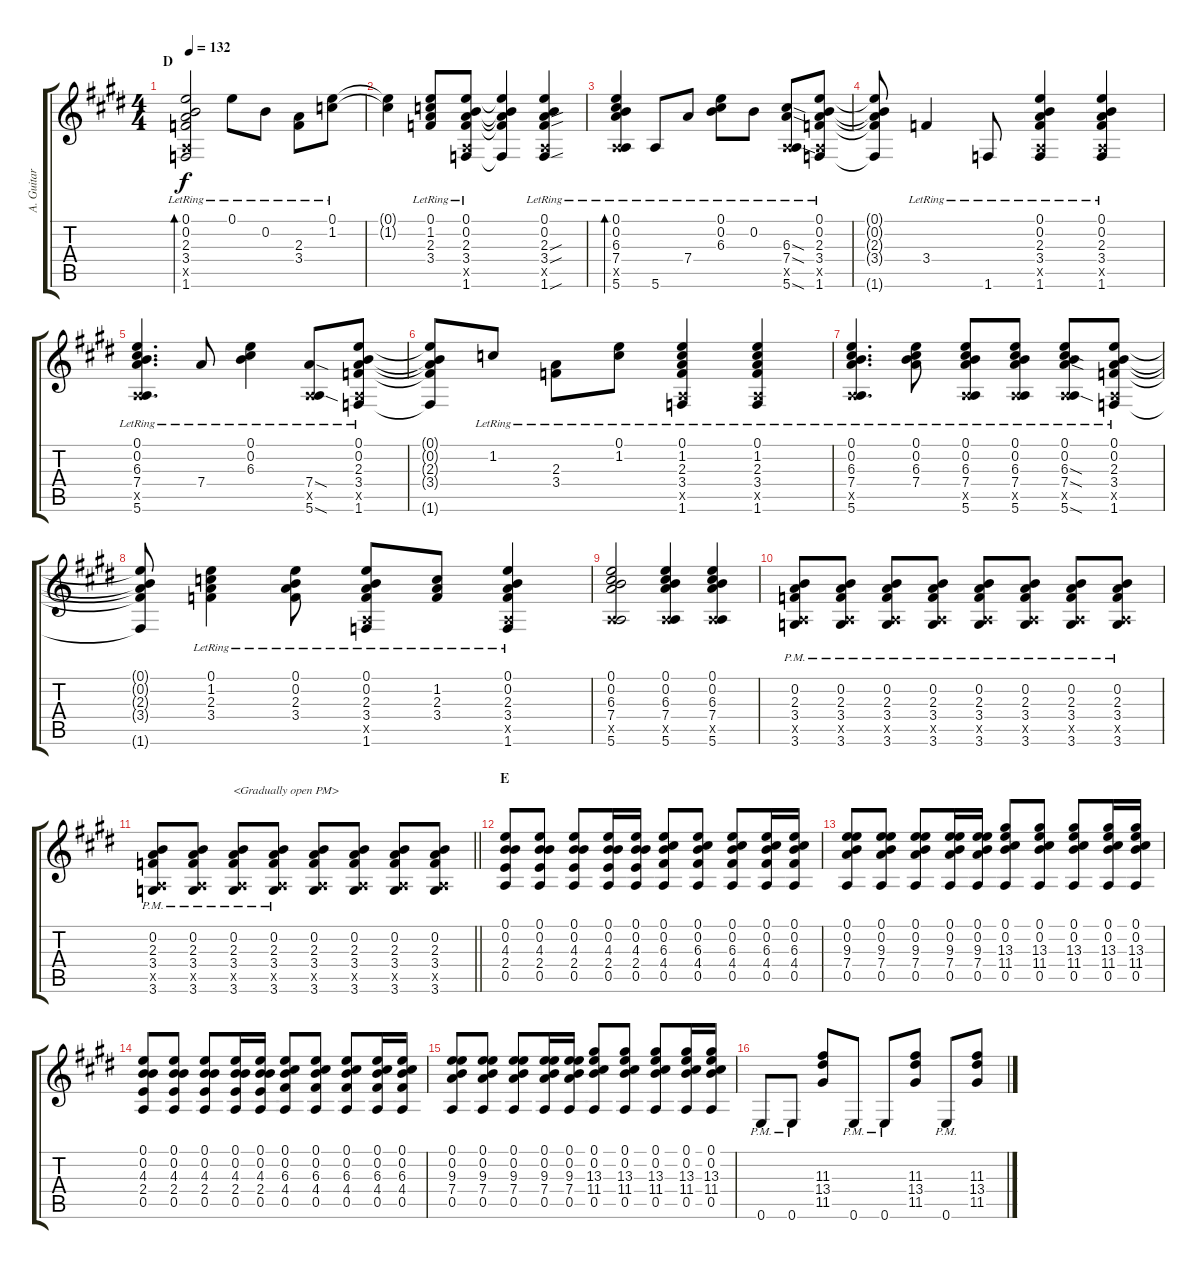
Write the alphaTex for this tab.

\track ("A. Guitar" "A. Guitar") {instrument acousticguitarsteel}
\staff {score tabs}
\tuning (E4 B3 G3 D3 A2 E2) {hide}
\ts (4 4)
\section ("" "D")
\tempo 132
\clef g2
\ks e
(0.1{lr} 0.2{lr} 2.3{lr} 3.4{lr} 0.5{x} 1.6{lr}).2{bd 120 dy f} 0.1{lr}.8 0.2{lr}.8 (2.3{lr} 3.4{lr}).8 (0.1{lr} 1.2{lr}).8 |
(0.1{t} 1.2{t}).4 (0.1{lr} 1.2{lr} 2.3{lr} 3.4{lr}).8 (0.1{lr} 0.2{lr} 2.3{lr} 3.4{lr} 0.5{x} 1.6{lr}).8 (0.1{t} 0.2{t} 2.3{t} 3.4{t} 1.6{t}).4 (0.1{lr} 0.2{lr} 2.3{sou lr} 3.4{sou lr} 0.5{x} 1.6{sou lr}).4 |
(0.1{lr} 0.2{lr} 6.3{lr} 7.4{lr} 0.5{x} 5.6{lr}).4{bd 120} 5.6{lr}.8 7.4{lr}.8 (0.1{lr} 0.2{lr} 6.3{lr}).8 0.2{lr}.8 (6.3{sod lr} 7.4{sod lr} 0.5{x} 5.6{sod lr}).8 (0.1{lr} 0.2{lr} 2.3{lr} 3.4{lr} 0.5{x} 1.6{lr}).8 |
(0.1{t} 0.2{t} 2.3{t} 3.4{t} 1.6{t}).8 3.4{lr}.4 1.6{lr}.8 (0.1{lr} 0.2{lr} 2.3{lr} 3.4{lr} 0.5{x} 1.6{lr}).4 (0.1{lr} 0.2{lr} 2.3{lr} 3.4{lr} 0.5{x} 1.6{lr}).4 |
(0.1{lr} 0.2{lr} 6.3{lr} 7.4{lr} 0.5{x} 5.6{lr}).4{d} 7.4{lr}.8 (0.1{lr} 0.2{lr} 6.3{lr}).4 (7.4{sod lr} 0.5{x} 5.6{sod lr}).8 (0.1{lr} 0.2{lr} 2.3{lr} 3.4{lr} 0.5{x} 1.6{lr}).8 |
(0.1{t} 0.2{t} 2.3{t} 3.4{t} 1.6{t}).8 1.2{lr}.8 (2.3{lr} 3.4{lr}).8 (0.1{lr} 1.2{lr}).8 (0.1{lr} 1.2{lr} 2.3{lr} 3.4{lr} 0.5{x} 1.6{lr}).4 (0.1{lr} 1.2{lr} 2.3{lr} 3.4{lr} 0.5{x} 1.6{lr}).4 |
(0.1{lr} 0.2{lr} 6.3{lr} 7.4{lr} 0.5{x} 5.6{lr}).4{d} (0.1{lr} 0.2{lr} 6.3{lr} 7.4{lr}).8 (0.1{lr} 0.2{lr} 6.3{lr} 7.4{lr} 0.5{x} 5.6{lr}).8 (0.1{lr} 0.2{lr} 6.3{lr} 7.4{lr} 0.5{x} 5.6{lr}).8 (0.1{lr} 0.2{lr} 6.3{sod lr} 7.4{sod lr} 0.5{x} 5.6{sod lr}).8 (0.1{lr} 0.2{lr} 2.3{lr} 3.4{lr} 0.5{x} 1.6{lr}).8 |
(0.1{t} 0.2{t} 2.3{t} 3.4{t} 1.6{t}).8 (0.1{lr} 1.2{lr} 2.3{lr} 3.4{lr}).4 (0.1{lr} 0.2{lr} 2.3{lr} 3.4{lr}).8 (0.1{lr} 0.2{lr} 2.3{lr} 3.4{lr} 0.5{x} 1.6{lr}).8 (1.2{lr} 2.3{lr} 3.4{lr}).8 (0.1{lr} 0.2{lr} 2.3{lr} 3.4{lr} 0.5{x} 1.6{lr}).4 |
(0.1 0.2 6.3 7.4 0.5{x} 5.6).2 (0.1 0.2 6.3 7.4 0.5{x} 5.6).4 (0.1 0.2 6.3 7.4 0.5{x} 5.6).4 |
(0.2{pm} 2.3{pm} 3.4{pm} 0.5{x} 3.6{pm}).8 (0.2{pm} 2.3{pm} 3.4{pm} 0.5{x} 3.6{pm}).8 (0.2{pm} 2.3{pm} 3.4{pm} 0.5{x} 3.6{pm}).8 (0.2{pm} 2.3{pm} 3.4{pm} 0.5{x} 3.6{pm}).8 (0.2{pm} 2.3{pm} 3.4{pm} 0.5{x} 3.6{pm}).8 (0.2{pm} 2.3{pm} 3.4{pm} 0.5{x} 3.6{pm}).8 (0.2{pm} 2.3{pm} 3.4{pm} 0.5{x} 3.6{pm}).8 (0.2{pm} 2.3{pm} 3.4{pm} 0.5{x} 3.6{pm}).8 |
\barLineRight lightlight
(0.2{pm} 2.3{pm} 3.4{pm} 0.5{x} 3.6{pm}).8 (0.2{pm} 2.3{pm} 3.4{pm} 0.5{x} 3.6{pm}).8 (0.2{pm} 2.3{pm} 3.4{pm} 0.5{x} 3.6{pm}).8{txt "<Gradually open PM>"} (0.2{pm} 2.3{pm} 3.4{pm} 0.5{x} 3.6{pm}).8 (0.2 2.3 3.4 0.5{x} 3.6).8 (0.2 2.3 3.4 0.5{x} 3.6).8 (0.2 2.3 3.4 0.5{x} 3.6).8 (0.2 2.3 3.4 0.5{x} 3.6).8 |
\section ("" "E")
(0.1 0.2 4.3 2.4 0.5).8 (0.1 0.2 4.3 2.4 0.5).8 (0.1 0.2 4.3 2.4 0.5).8 (0.1 0.2 4.3 2.4 0.5).16 (0.1 0.2 4.3 2.4 0.5).16 (0.1 0.2 6.3 4.4 0.5).8 (0.1 0.2 6.3 4.4 0.5).8 (0.1 0.2 6.3 4.4 0.5).8 (0.1 0.2 6.3 4.4 0.5).16 (0.1 0.2 6.3 4.4 0.5).16 |
(0.1 0.2 9.3 7.4 0.5).8 (0.1 0.2 9.3 7.4 0.5).8 (0.1 0.2 9.3 7.4 0.5).8 (0.1 0.2 9.3 7.4 0.5).16 (0.1 0.2 9.3 7.4 0.5).16 (0.1 0.2 13.3 11.4 0.5).8 (0.1 0.2 13.3 11.4 0.5).8 (0.1 0.2 13.3 11.4 0.5).8 (0.1 0.2 13.3 11.4 0.5).16 (0.1 0.2 13.3 11.4 0.5).16 |
(0.1 0.2 4.3 2.4 0.5).8 (0.1 0.2 4.3 2.4 0.5).8 (0.1 0.2 4.3 2.4 0.5).8 (0.1 0.2 4.3 2.4 0.5).16 (0.1 0.2 4.3 2.4 0.5).16 (0.1 0.2 6.3 4.4 0.5).8 (0.1 0.2 6.3 4.4 0.5).8 (0.1 0.2 6.3 4.4 0.5).8 (0.1 0.2 6.3 4.4 0.5).16 (0.1 0.2 6.3 4.4 0.5).16 |
(0.1 0.2 9.3 7.4 0.5).8 (0.1 0.2 9.3 7.4 0.5).8 (0.1 0.2 9.3 7.4 0.5).8 (0.1 0.2 9.3 7.4 0.5).16 (0.1 0.2 9.3 7.4 0.5).16 (0.1 0.2 13.3 11.4 0.5).8 (0.1 0.2 13.3 11.4 0.5).8 (0.1 0.2 13.3 11.4 0.5).8 (0.1 0.2 13.3 11.4 0.5).16 (0.1 0.2 13.3 11.4 0.5).16 |
0.6{pm}.8 0.6{pm}.8 (11.3 13.4 11.5).8 0.6{pm}.8 0.6{pm}.8 (11.3 13.4 11.5).8 0.6{pm}.8 (11.3 13.4 11.5).8
